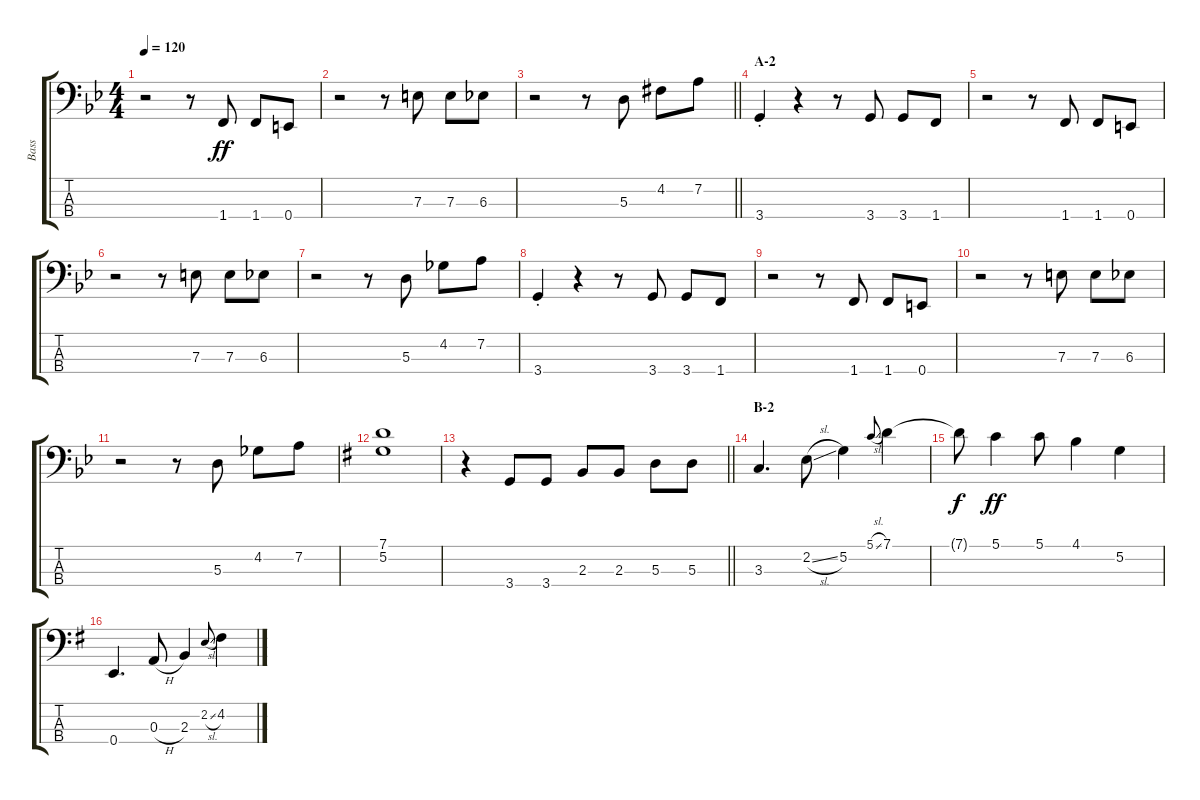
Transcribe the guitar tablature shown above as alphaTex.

\track ("Bass" "Bass") {instrument electricbasspick}
\staff {score tabs}
\tuning (G2 D2 A1 E1) {hide}
\ts (4 4)
\tempo 120
\clef f4
\ks bb
r.2{dy ff} r.8 1.4.8 1.4.8 0.4.8 |
r.2 r.8 7.3.8 7.3.8 6.3.8 |
\barLineRight lightlight
r.2 r.8 5.3.8 4.2{acc #}.8 7.2.8 |
\section ("" "A-2")
3.4{st}.4 r.4 r.8 3.4.8 3.4.8 1.4.8 |
r.2 r.8 1.4.8 1.4.8 0.4.8 |
r.2 r.8 7.3.8 7.3.8 6.3.8 |
r.2 r.8 5.3.8 4.2.8 7.2.8 |
3.4{st}.4 r.4 r.8 3.4.8 3.4.8 1.4.8 |
r.2 r.8 1.4.8 1.4.8 0.4.8 |
r.2 r.8 7.3.8 7.3.8 6.3.8 |
r.2 r.8 5.3.8 4.2.8 7.2.8 |
\ks g
(7.1 5.2).1 |
\barLineRight lightlight
r.4 3.4.8 3.4.8 2.3.8 2.3.8 5.3.8 5.3.8 |
\section ("" "B-2")
3.3.4{d} 2.2{sl}.8 5.2.4 5.1{sl}.8{gr onbeat} 7.1.4 |
7.1{t}.8{dy f} 5.1.4{dy ff} 5.1.8 4.1.4 5.2.4 |
0.4.4{d} 0.3{h}.8 2.3.4 2.2{sl}.8{gr onbeat} 4.2.4
